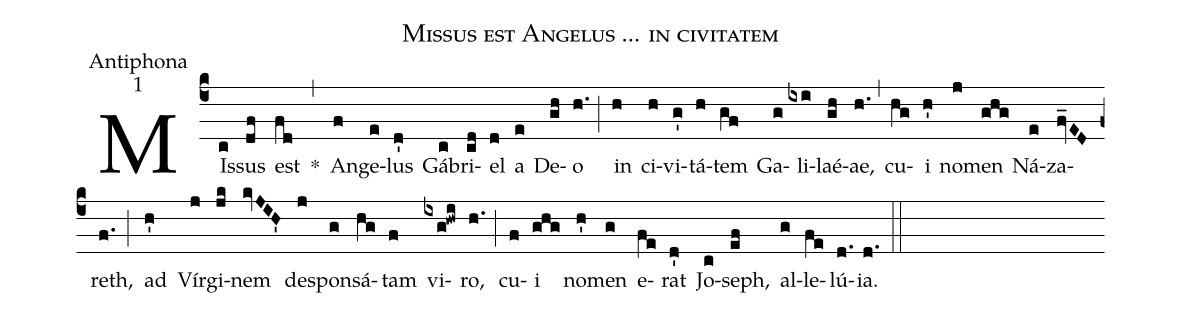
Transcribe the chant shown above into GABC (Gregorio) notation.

name:Missus est Angelus ... in civitatem;
office-part:Antiphona;
mode:1;
%%
(c4) MIs(c)sus(df) est(fd) *(,) An(f)ge(e)lus(d') Gá(c)bri(cd)el(d) a(e) De(gh)o(h.) (;) in(h) ci(h)vi(g')tá(h)tem(gf) Ga(g)li(ixi)laé(gh)ae,(h.) (,) cu(hg)i(h') no(j)men(ghg) Ná(e)za(fv_ED)reth,(f.) (;) ad(h') Vír(j)gi(jk)nem(kvJIH') de(j)spon(g)sá(hg)tam(f) vi(ixg!hwi)ro,(h.) (;) cu(f)i(ghg) no(h')men(g) e(fe)rat(d') Jo(c)seph,(ef) al(g)le(fe)lú(d.)ia.(d.) (::)
